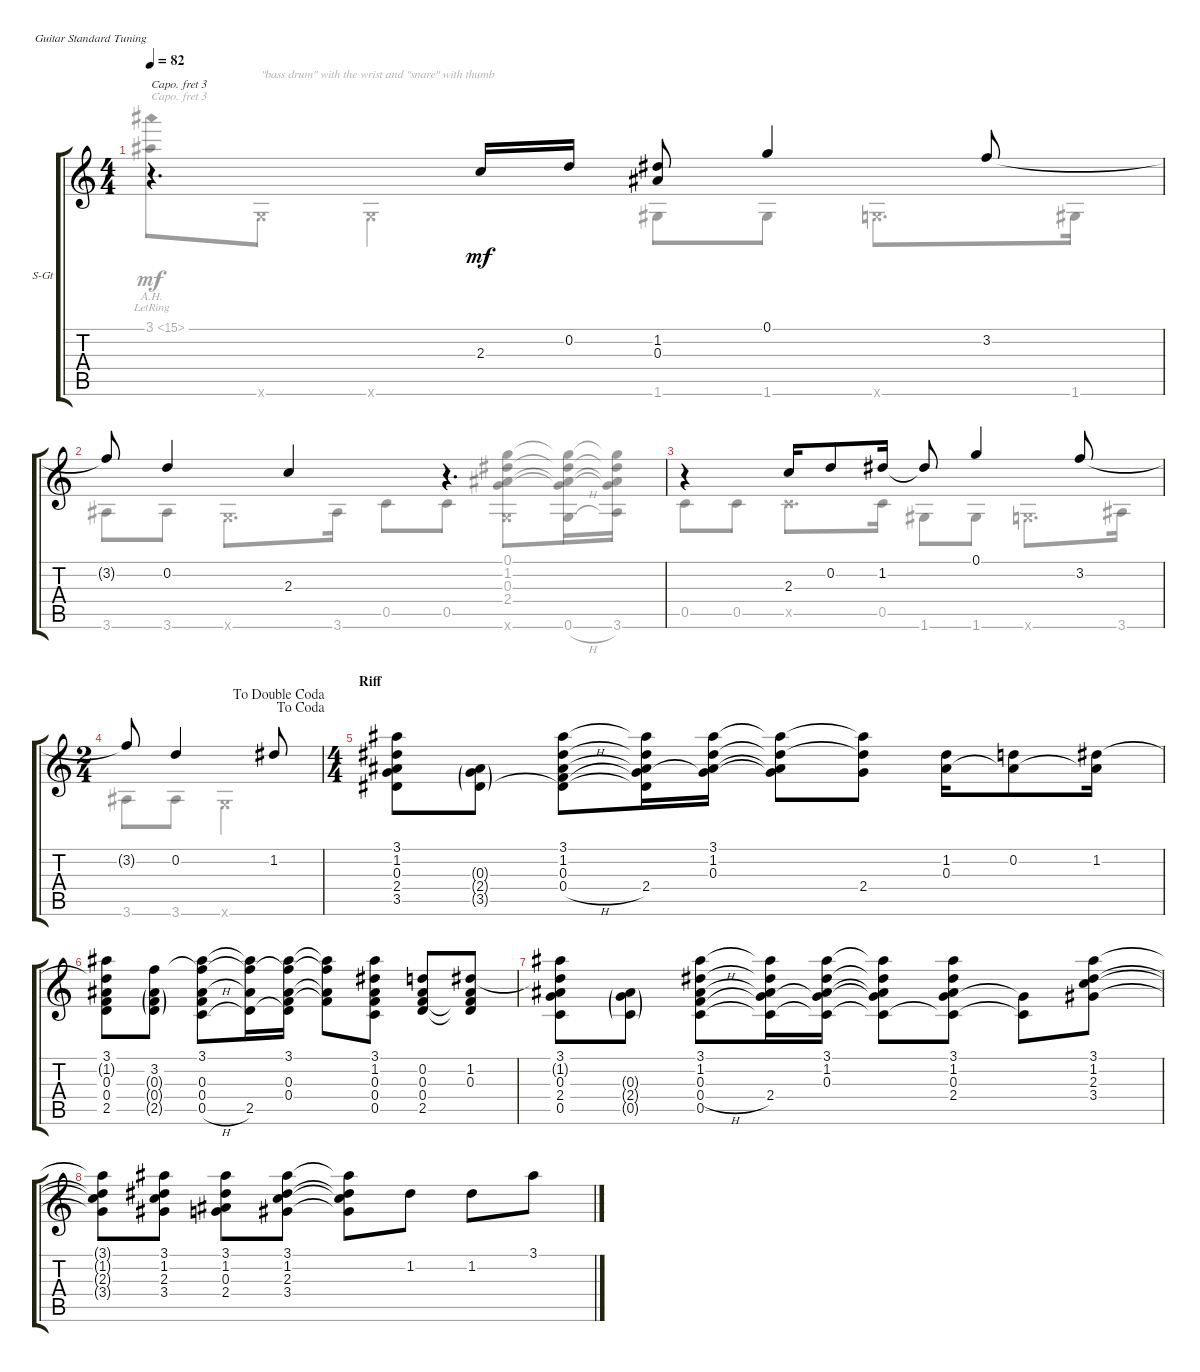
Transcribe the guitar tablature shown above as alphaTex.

\defaultSystemsLayout 4
\bracketExtendMode groupsimilarinstruments
\firstSystemTrackNameOrientation horizontal
\otherSystemsTrackNameOrientation horizontal
\track ("Steel Guitar" "S-Gt") {instrument acousticguitarsteel}
\staff {score tabs}
\capo 3
\tuning (E4 B3 G3 D3 A2 E2)
\voice
\ts (4 4)
\tempo 82
\clef g2
\ks c
r.4{d dy mf} 2.3.16 0.2.16 (1.2 0.3).8 0.1.4 3.2.8 |
3.2{t}.8 0.2.4 2.3.4 r.4{d} |
r.4 2.3.16 0.2.8 1.2.16 1.2{t}.8 0.1.4 3.2.8 |
\ts (2 4)
\jump dacoda
\jump dadoublecoda
3.2{t}.8 0.2.4 1.2.8 |
\ts (4 4)
\section ("" "Riff")
(3.1 1.2 0.3 2.4 3.5).8 (3.5{g} 2.4{g} 0.3{g}).8 (0.3 0.4{h} 3.5{t} 3.1 1.2).8 (2.4 3.5{t} 3.1{t} 1.2{t} 0.3{t}).16 (3.1 1.2 0.3 2.4{t}).16 (3.1{t} 1.2{t} 0.3{t} 2.4{t}).8 (3.1{t} 2.4 1.2{t}).8 (1.2 0.3).16 (0.2 0.3{t}).8 (1.2 0.3{t}).16 |
(3.1 1.2{t} 0.3 0.4 2.5).8 (2.5{g} 0.4{g} 0.3{g} 3.2).8 (0.3 0.4 0.5{h} 3.1 3.2{t}).8 (2.5 3.1{t} 3.2{t} 0.3{t}).16 (3.1 3.2{t} 0.3 0.4 2.5{t}).16 (3.1{t} 3.2{t} 0.3{t} 0.4{t}).8 (3.1 1.2 0.3 0.4 0.5).8 (0.4 2.5 0.3 0.2).8 (1.2 0.3 0.4{t} 2.5{t}).8 |
(3.1 1.2{t} 0.3 2.4 0.5).8 (0.5{g} 2.4{g} 0.3{g}).8 (0.3 0.4{h} 0.5 3.1 1.2).8 (2.4 0.5{t} 3.1{t} 1.2{t} 0.3{t}).16 (3.1 1.2 0.3 2.4{t} 0.5{t}).16 (3.1{t} 1.2{t} 0.3{t} 2.4{t} 0.5{t}).8 (3.1 1.2 0.3 2.4 0.5{t}).8 (2.4{t} 0.5{t}).8 (3.1 1.2 2.3 3.4).8 |
(3.1{t} 1.2{t} 2.3{t} 3.4{t}).8 (3.1 1.2 2.3 3.4).8 (3.1 1.2 0.3 2.4).8 (3.1 1.2 2.3 3.4).8 (3.1{t} 1.2{t} 2.3{t} 3.4{t}).8 1.2.8 1.2.8 3.1.8
\voice
\clef g2
\ottava regular
\simile none
\ks c
3.1{ah 12 lr t}.8{dy mf} 0.6{x}.8{txt "\"bass drum\" with the wrist and \"snare\" with thumb"} 0.6{x}.4 1.6.8 1.6.8 0.6{x}.8{d} 1.6.16 |
3.6.8 3.6.8 0.6{x}.8{d} 3.6.16 0.5.8 0.5.8 (0.6{x} 0.1 1.2 0.3 2.4).8 (0.6{h} 2.4{t} 0.3{t} 1.2{t} 0.1{t}).16 (3.6 2.4{t} 0.3{t} 1.2{t} 0.1{t}).16 |
0.5.8 0.5.8 0.5{x}.8{d} 0.5.16 1.6.8 1.6.8 0.6{x}.8{d} 3.6.16 |
3.6.8 3.6.8 0.6{x}.4 |
|
|
|
